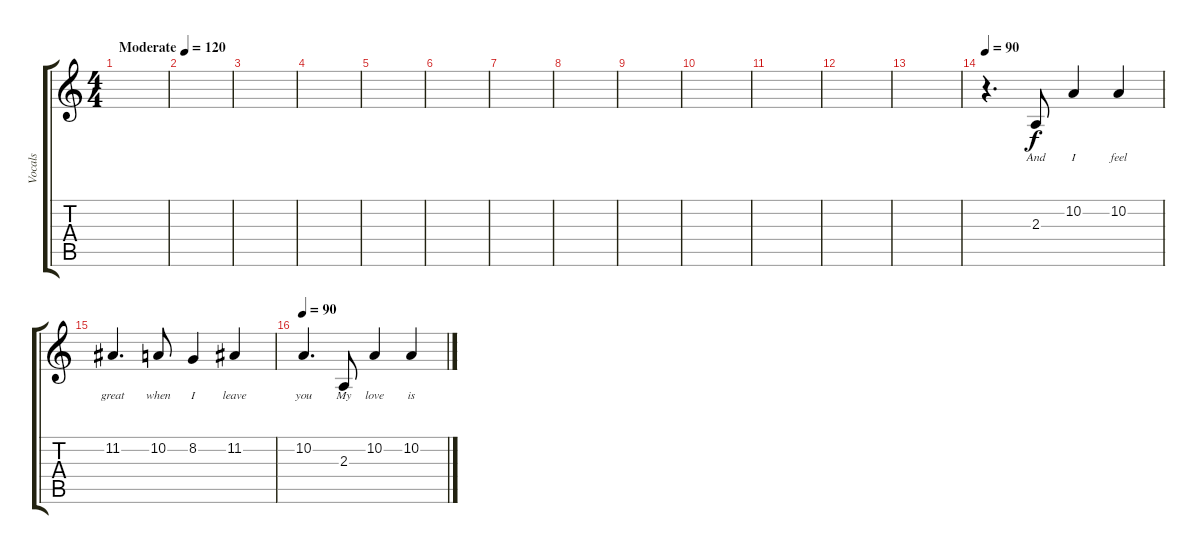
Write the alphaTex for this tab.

\track ("Vocals" "Vocals") {instrument oboe}
\staff {score tabs}
\tuning (E4 B3 G3 D3 A2 E2) {hide}
\ts (4 4)
\tempo (120 "Moderate")
\clef g2
\ks c
|
|
|
|
|
|
|
|
|
|
|
|
|
\tempo 90
r.4{d} 2.3.8{lyrics (0 "And") lyrics (1 "") lyrics (2 "") lyrics (3 "") lyrics (4 "")} 10.2.4{lyrics (0 "I") lyrics (1 "") lyrics (2 "") lyrics (3 "") lyrics (4 "")} 10.2.4{lyrics (0 "feel") lyrics (1 "") lyrics (2 "") lyrics (3 "") lyrics (4 "")} |
11.2.4{d lyrics (0 "great") lyrics (1 "") lyrics (2 "") lyrics (3 "") lyrics (4 "")} 10.2.8{lyrics (0 "when") lyrics (1 "") lyrics (2 "") lyrics (3 "") lyrics (4 "")} 8.2.4{lyrics (0 "I") lyrics (1 "") lyrics (2 "") lyrics (3 "") lyrics (4 "")} 11.2.4{lyrics (0 "leave") lyrics (1 "") lyrics (2 "") lyrics (3 "") lyrics (4 "")} |
\tempo 90
10.2.4{d lyrics (0 "you") lyrics (1 "") lyrics (2 "") lyrics (3 "") lyrics (4 "")} 2.3.8{lyrics (0 "My") lyrics (1 "") lyrics (2 "") lyrics (3 "") lyrics (4 "")} 10.2.4{lyrics (0 "love") lyrics (1 "") lyrics (2 "") lyrics (3 "") lyrics (4 "")} 10.2.4{lyrics (0 "is") lyrics (1 "") lyrics (2 "") lyrics (3 "") lyrics (4 "")}
